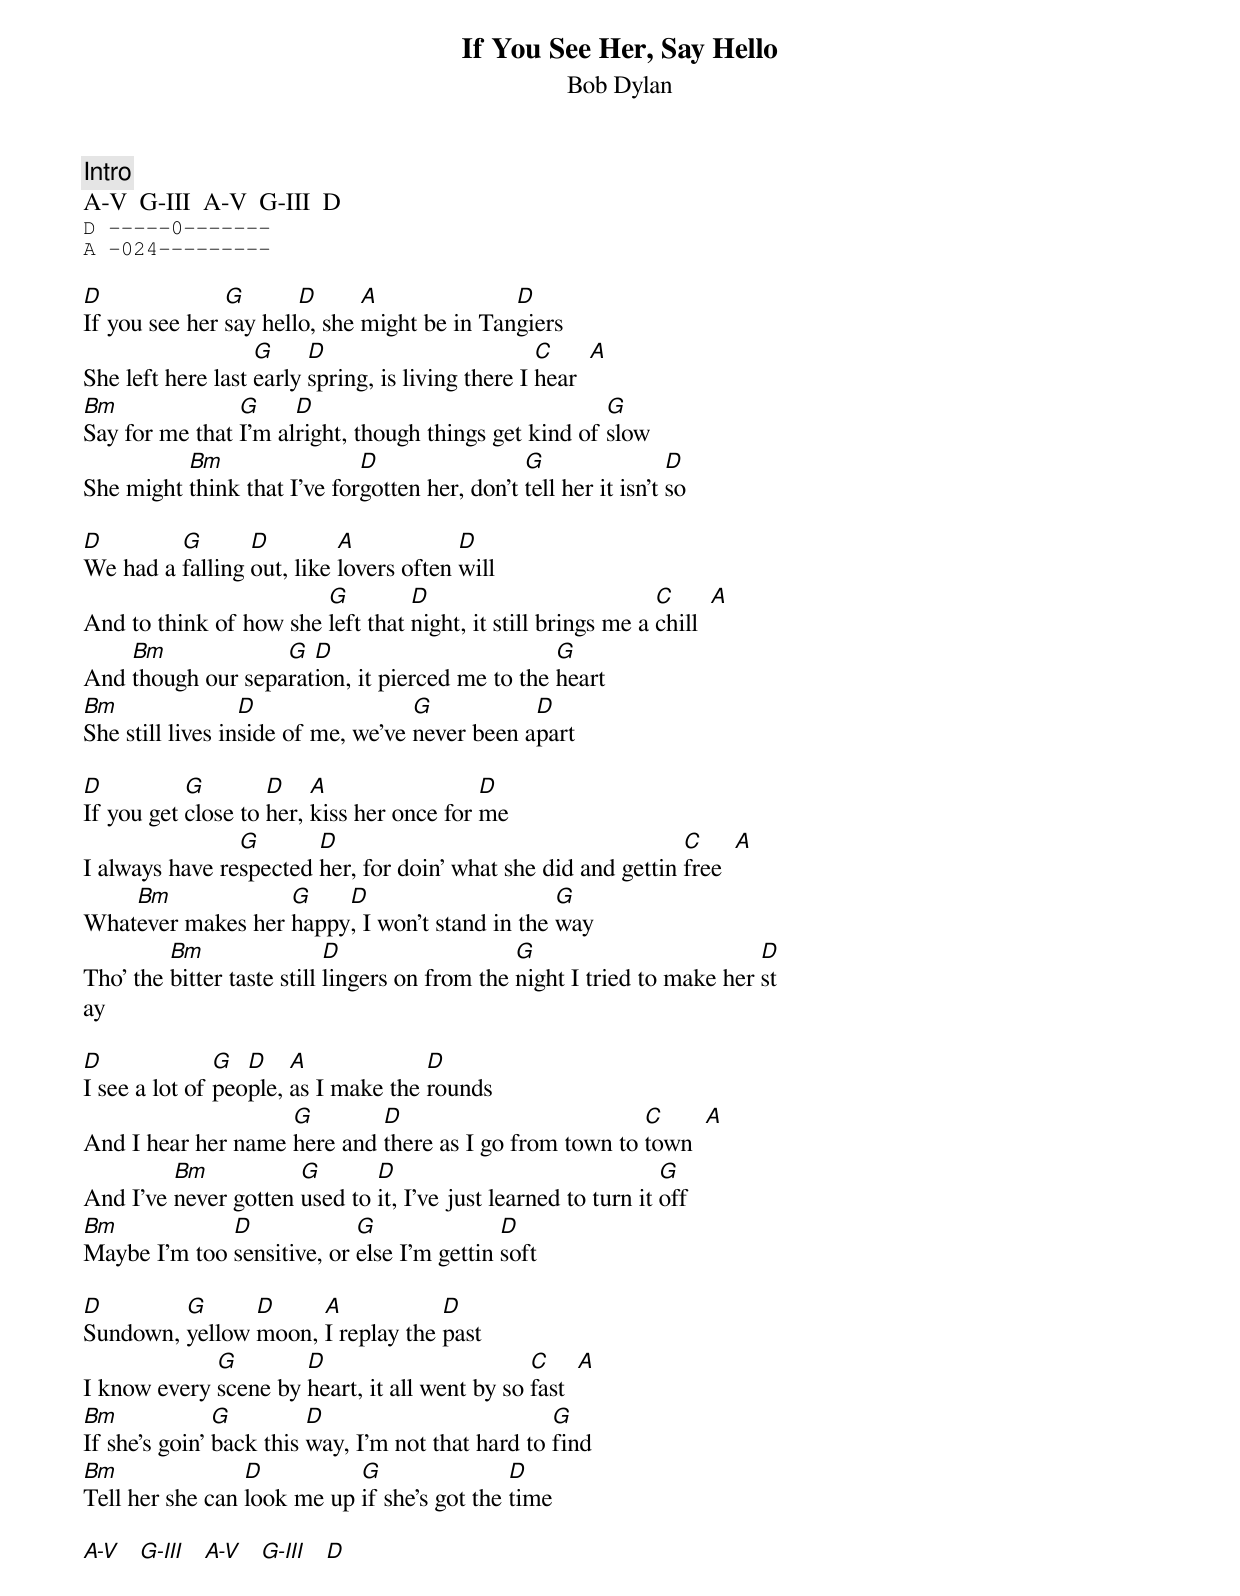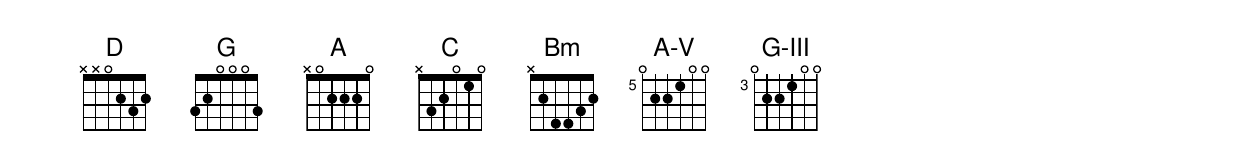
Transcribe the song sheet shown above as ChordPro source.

{define A-V base-fret 5 frets 0 2 2 1 0 0}
{define G-III base-fret 3 frets 0 2 2 1 0 0}
{t:If You See Her, Say Hello}
{st:Bob Dylan}
{c:Intro}
A-V  G-III  A-V  G-III  D
{sot}
D -----0-------
A -024---------
{eot}

[D]If you see her [G]say hell[D]o, she [A]might be in Tan[D]giers
She left here last [G]early [D]spring, is living there I [C]hear  [A]
[Bm]Say for me that [G]I'm al[D]right, though things get kind of [G]slow
She might [Bm]think that I've for[D]gotten her, don't [G]tell her it isn't [D]so

[D]We had a [G]falling [D]out, like [A]lovers often [D]will
And to think of how she [G]left that [D]night, it still brings me a [C]chill  [A]
And [Bm]though our sepa[G]rat[D]ion, it pierced me to the [G]heart
[Bm]She still lives in[D]side of me, we've [G]never been a[D]part

[D]If you get [G]close to [D]her, [A]kiss her once for [D]me
I always have re[G]spected [D]her, for doin' what she did and gettin [C]free  [A]
What[Bm]ever makes her [G]happy[D], I won't stand in the [G]way
Tho' the [Bm]bitter taste still [D]lingers on from the [G]night I tried to make her [D]st
ay

[D]I see a lot of [G]peo[D]ple, [A]as I make the [D]rounds
And I hear her name [G]here and [D]there as I go from town to [C]town  [A]
And I've [Bm]never gotten [G]used to [D]it, I've just learned to turn it [G]off
[Bm]Maybe I'm too [D]sensitive, or [G]else I'm gettin [D]soft

[D]Sundown, [G]yellow [D]moon, [A]I replay the [D]past
I know every [G]scene by [D]heart, it all went by so [C]fast  [A]
[Bm]If she's goin' [G]back this [D]way, I'm not that hard to [G]find
[Bm]Tell her she can [D]look me up [G]if she's got the [D]time

[A-V]   [G-III]   [A-V]   [G-III]   [D]
